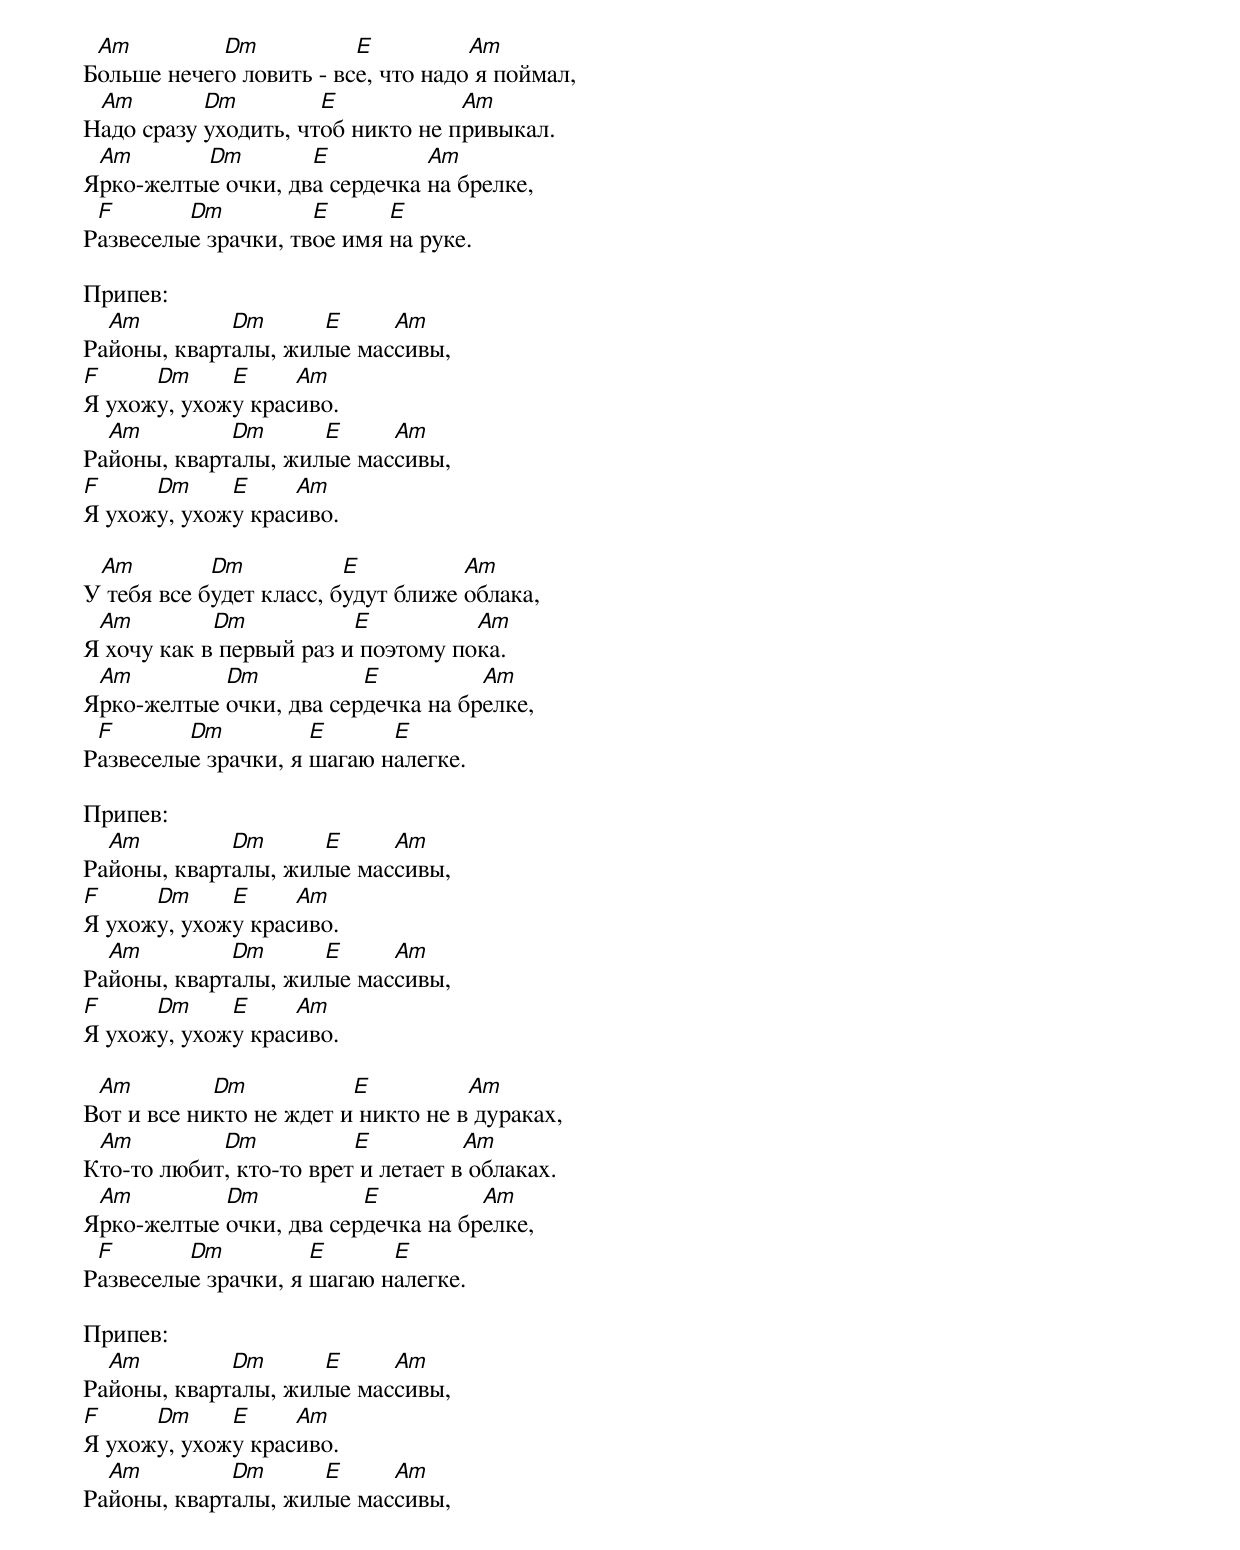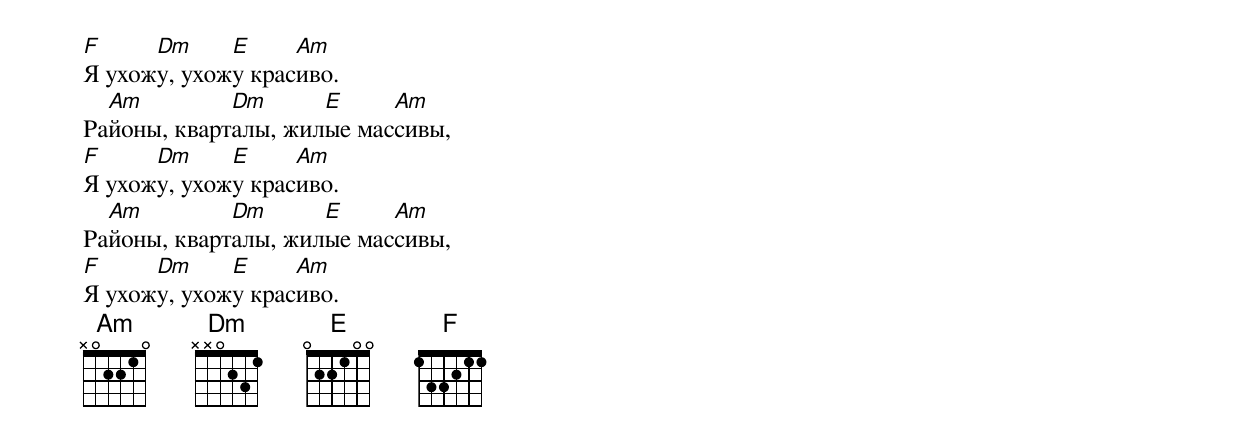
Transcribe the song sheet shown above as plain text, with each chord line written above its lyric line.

 Am         Dm           E          Am
Больше нечего ловить - все, что надо я поймал,
 Am        Dm         E            Am
Надо сразу уходить, чтоб никто не привыкал.
 Am       Dm        E          Am
Ярко-желтые очки, два сердечка на брелке,
 F       Dm          E      E
Развеселые зрачки, твое имя на руке.

Припев:
  Am         Dm      E     Am
Районы, кварталы, жилые массивы,
F     Dm     E     Am
Я ухожу, ухожу красиво.
  Am         Dm      E     Am
Районы, кварталы, жилые массивы,
F     Dm     E     Am
Я ухожу, ухожу красиво.

 Am         Dm           E          Am
У тебя все будет класс, будут ближе облака,
 Am         Dm           E          Am
Я хочу как в первый раз и поэтому пока.
 Am         Dm           E          Am
Ярко-желтые очки, два сердечка на брелке,
 F       Dm          E      E
Развеселые зрачки, я шагаю налегке.

Припев:
  Am         Dm      E     Am
Районы, кварталы, жилые массивы,
F     Dm     E     Am
Я ухожу, ухожу красиво.
  Am         Dm      E     Am
Районы, кварталы, жилые массивы,
F     Dm     E     Am
Я ухожу, ухожу красиво.

 Am         Dm           E          Am
Вот и все никто не ждет и никто не в дураках,
 Am         Dm           E          Am
Кто-то любит, кто-то врет и летает в облаках.
 Am         Dm           E          Am
Ярко-желтые очки, два сердечка на брелке,
 F       Dm          E      E
Развеселые зрачки, я шагаю налегке.

Припев:
  Am         Dm      E     Am
Районы, кварталы, жилые массивы,
F     Dm     E     Am
Я ухожу, ухожу красиво.
  Am         Dm      E     Am
Районы, кварталы, жилые массивы,
F     Dm     E     Am
Я ухожу, ухожу красиво.
  Am         Dm      E     Am
Районы, кварталы, жилые массивы,
F     Dm     E     Am
Я ухожу, ухожу красиво.
  Am         Dm      E     Am
Районы, кварталы, жилые массивы,
F     Dm     E     Am
Я ухожу, ухожу красиво.
